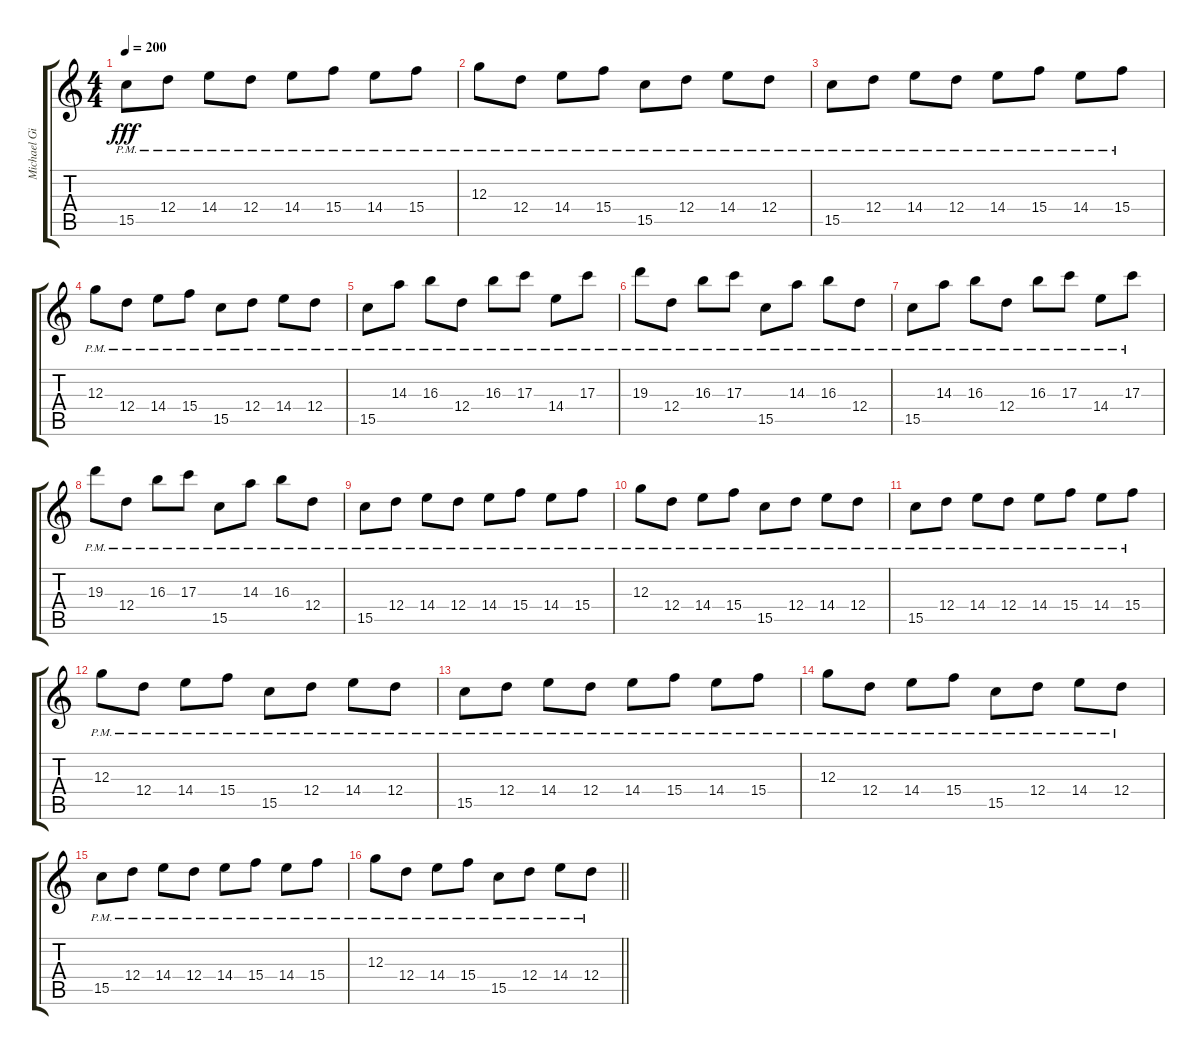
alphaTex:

\track ("Michael Gilbert" "Michael Gi") {instrument distortionguitar}
\staff {score tabs}
\tuning (E4 B3 G3 D3 A2 E2) {hide}
\ts (4 4)
\tempo 200
\clef g2
\ks c
15.5{pm}.8{dy fff} 12.4{pm}.8 14.4{pm}.8 12.4{pm}.8 14.4{pm}.8 15.4{pm}.8 14.4{pm}.8 15.4{pm}.8 |
12.3{pm}.8 12.4{pm}.8 14.4{pm}.8 15.4{pm}.8 15.5{pm}.8 12.4{pm}.8 14.4{pm}.8 12.4{pm}.8 |
15.5{pm}.8 12.4{pm}.8 14.4{pm}.8 12.4{pm}.8 14.4{pm}.8 15.4{pm}.8 14.4{pm}.8 15.4{pm}.8 |
12.3{pm}.8 12.4{pm}.8 14.4{pm}.8 15.4{pm}.8 15.5{pm}.8 12.4{pm}.8 14.4{pm}.8 12.4{pm}.8 |
15.5{pm}.8 14.3{pm}.8 16.3{pm}.8 12.4{pm}.8 16.3{pm}.8 17.3{pm}.8 14.4{pm}.8 17.3{pm}.8 |
19.3{pm}.8 12.4{pm}.8 16.3{pm}.8 17.3{pm}.8 15.5{pm}.8 14.3{pm}.8 16.3{pm}.8 12.4{pm}.8 |
15.5{pm}.8 14.3{pm}.8 16.3{pm}.8 12.4{pm}.8 16.3{pm}.8 17.3{pm}.8 14.4{pm}.8 17.3{pm}.8 |
19.3{pm}.8 12.4{pm}.8 16.3{pm}.8 17.3{pm}.8 15.5{pm}.8 14.3{pm}.8 16.3{pm}.8 12.4{pm}.8 |
15.5{pm}.8 12.4{pm}.8 14.4{pm}.8 12.4{pm}.8 14.4{pm}.8 15.4{pm}.8 14.4{pm}.8 15.4{pm}.8 |
12.3{pm}.8 12.4{pm}.8 14.4{pm}.8 15.4{pm}.8 15.5{pm}.8 12.4{pm}.8 14.4{pm}.8 12.4{pm}.8 |
15.5{pm}.8 12.4{pm}.8 14.4{pm}.8 12.4{pm}.8 14.4{pm}.8 15.4{pm}.8 14.4{pm}.8 15.4{pm}.8 |
12.3{pm}.8 12.4{pm}.8 14.4{pm}.8 15.4{pm}.8 15.5{pm}.8 12.4{pm}.8 14.4{pm}.8 12.4{pm}.8 |
15.5{pm}.8 12.4{pm}.8 14.4{pm}.8 12.4{pm}.8 14.4{pm}.8 15.4{pm}.8 14.4{pm}.8 15.4{pm}.8 |
12.3{pm}.8 12.4{pm}.8 14.4{pm}.8 15.4{pm}.8 15.5{pm}.8 12.4{pm}.8 14.4{pm}.8 12.4{pm}.8 |
15.5{pm}.8 12.4{pm}.8 14.4{pm}.8 12.4{pm}.8 14.4{pm}.8 15.4{pm}.8 14.4{pm}.8 15.4{pm}.8 |
\barLineRight lightlight
12.3{pm}.8 12.4{pm}.8 14.4{pm}.8 15.4{pm}.8 15.5{pm}.8 12.4{pm}.8 14.4{pm}.8 12.4{pm}.8
